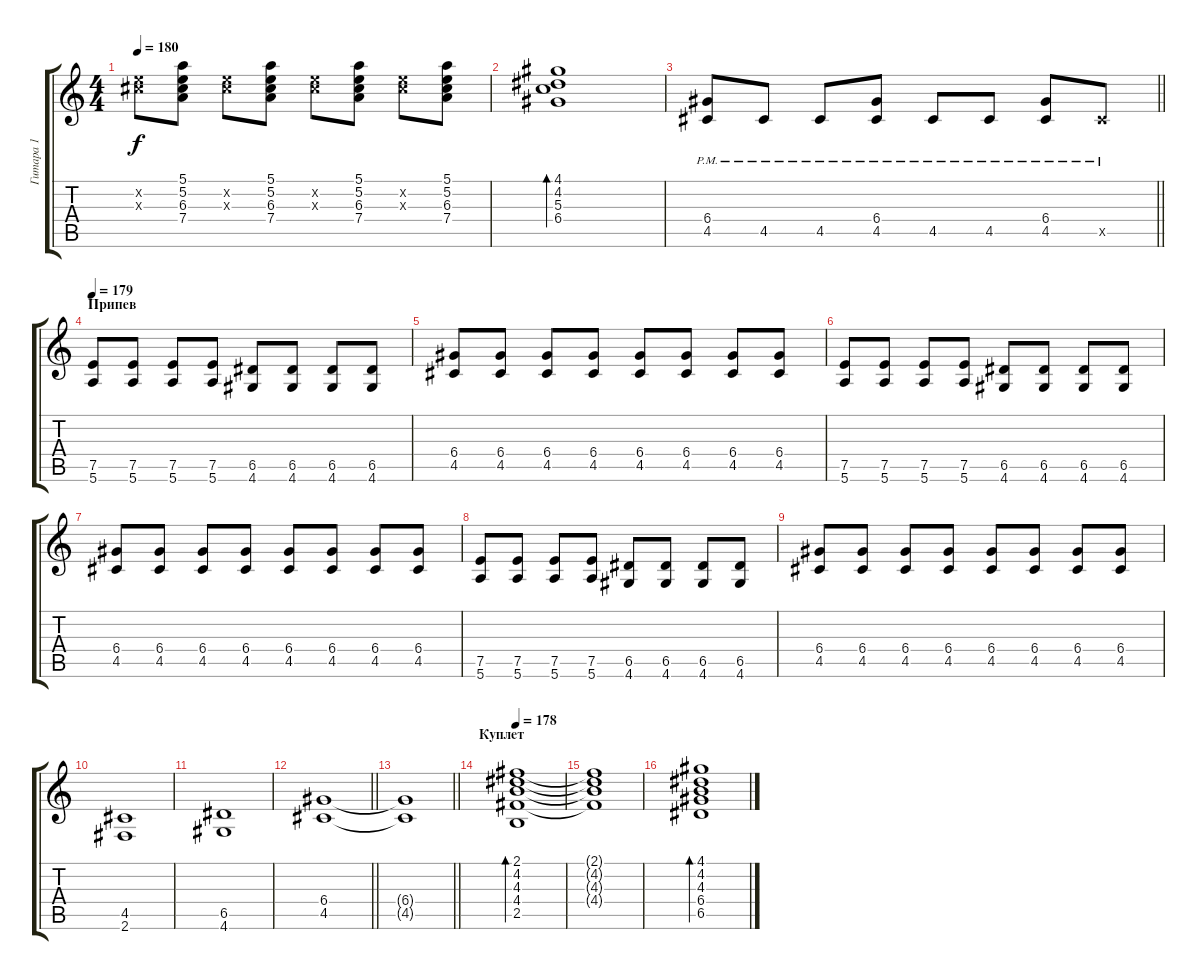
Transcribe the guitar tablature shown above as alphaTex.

\track ("Гитара 1" "Гитара 1") {instrument overdrivenguitar}
\staff {score tabs}
\tuning (E4 B3 G3 D3 A2 E2) {hide}
\ts (4 4)
\tempo 180
\clef g2
\ks c
(5.2{x} 6.3{x}).8{dy f} (5.1 5.2 6.3 7.4).8 (5.2{x} 6.3{x}).8 (5.1 5.2 6.3 7.4).8 (5.2{x} 6.3{x}).8 (5.1 5.2 6.3 7.4).8 (5.2{x} 6.3{x}).8 (5.1 5.2 6.3 7.4).8 |
(4.1 4.2 5.3 6.4).1{bd 240} |
\barLineRight lightlight
(6.4{pm} 4.5{pm}).8{volume 16 instrument overdrivenguitar} 4.5{pm}.8 4.5{pm}.8 (6.4{pm} 4.5{pm}).8 4.5{pm}.8 4.5{pm}.8 (6.4{pm} 4.5{pm}).8 4.5{pm x}.8 |
\section ("" "Припев")
\tempo 179
(7.5 5.6).8 (7.5 5.6).8 (7.5 5.6).8 (7.5 5.6).8 (6.5 4.6).8 (6.5 4.6).8 (6.5 4.6).8 (6.5 4.6).8 |
(6.4 4.5).8 (6.4 4.5).8 (6.4 4.5).8 (6.4 4.5).8 (6.4 4.5).8 (6.4 4.5).8 (6.4 4.5).8 (6.4 4.5).8 |
(7.5 5.6).8 (7.5 5.6).8 (7.5 5.6).8 (7.5 5.6).8 (6.5 4.6).8 (6.5 4.6).8 (6.5 4.6).8 (6.5 4.6).8 |
(6.4 4.5).8 (6.4 4.5).8 (6.4 4.5).8 (6.4 4.5).8 (6.4 4.5).8 (6.4 4.5).8 (6.4 4.5).8 (6.4 4.5).8 |
(7.5 5.6).8 (7.5 5.6).8 (7.5 5.6).8 (7.5 5.6).8 (6.5 4.6).8 (6.5 4.6).8 (6.5 4.6).8 (6.5 4.6).8 |
(6.4 4.5).8 (6.4 4.5).8 (6.4 4.5).8 (6.4 4.5).8 (6.4 4.5).8 (6.4 4.5).8 (6.4 4.5).8 (6.4 4.5).8 |
(4.5 2.6).1 |
(6.5 4.6).1 |
\barLineRight lightlight
(6.4 4.5).1 |
\barLineRight lightlight
(6.4{t} 4.5{t}).1 |
\section ("" "Куплет")
\tempo 178
(2.1 4.2 4.3 4.4 2.5).1{bd 240 volume 10 instrument electricguitarclean} |
(2.1{t} 4.2{t} 4.3{t} 4.4{t}).1 |
(4.1 4.2 4.3 6.4 6.5).1{bd 240}
